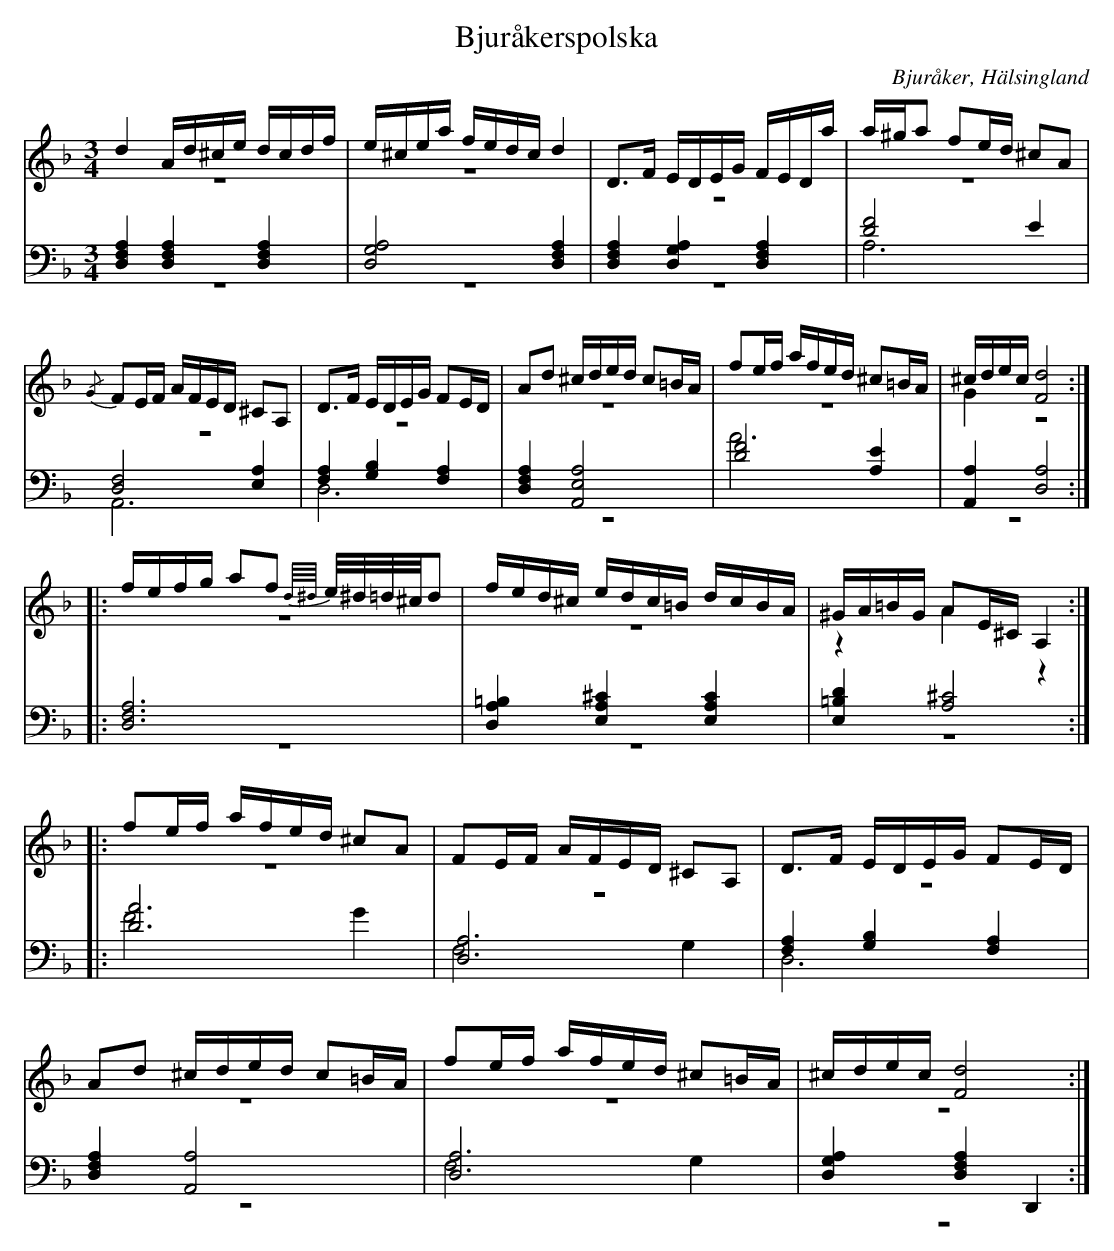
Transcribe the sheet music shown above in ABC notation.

X:1
T: Bjuråkerspolska
O: Bjuråker, Hälsingland
M: 3/4
L: 1/16
K: Dm
V:1
V:2 merge
V:3
V:4 merge
V:1
d4 Ad^ce dcdf |e^cea fedc d4|D2>F2 EDEG FEDa|a^ga2 f2ed ^c2A2|
{/G}F2EF AFED ^C2A,2|D2>F2 EDEG F2ED|A2d2 ^cded c2=BA|f2ef afed ^c2=BA|^cdec [F8d8]:|
|:fefg a2f2 {d//^d//}e/^d/=d/^c/d2 |fed^c edc=B dcBA|^GA=BG A2E^C A,4:|
|:f2ef afed ^c2A2|F2EF AFED ^C2A,2|D2>F2 EDEG F2ED|
A2d2 ^cded c2=BA|f2ef afed ^c2=BA|^cdec [F8d8]:|
V:2
z12|z12|z12|z12|
z12|z12|z12|z12|G4 z8:|
|:z12|z12|z4 A4 z4:|
|:z12|z12|z12|
z12|z12|z12:|
V:3 clef=bass
[D,4F,4A,4] [D,4F,4A,4] [D,4F,4A,4]|[D,8G,8A,8] [D,4F,4A,4]|[D,4F,4A,4] [D,4G,4A,4] [D,4F,4A,4]|[D8F8] E4|
[D,8F,8] [E,4A,4]|[F,4A,4] [G,4B,4] [F,4A,4]|[D,4F,4A,4] [A,,8E,8A,8]|[D8F8] [A,4E4]|[A,,4A,4] [D,8A,8]:|
|:[D,12F,12A,12]|[D,4A,4=B,4] [E,4A,4^C4] [E,4A,4C4]|[E,4=B,4D4] [A,8^C8]:|
|:[D12A12]|[D,12A,12]|[F,4A,4] [G,4B,4] [F,4A,4]|
[D,4F,4A,4] [A,,8A,8]|[D,12A,12]|[D,4G,4A,4] [D,4F,4A,4] D,,4:|
V:4 clef=bass
z12|z12|z12|A,12|
A,,12|D,12|z12|A12|z12:|
|:z12|z12|z12:|
|:F8 G4|F,8 G,4|D,12|
z12|F,8 G,4|z12:|
